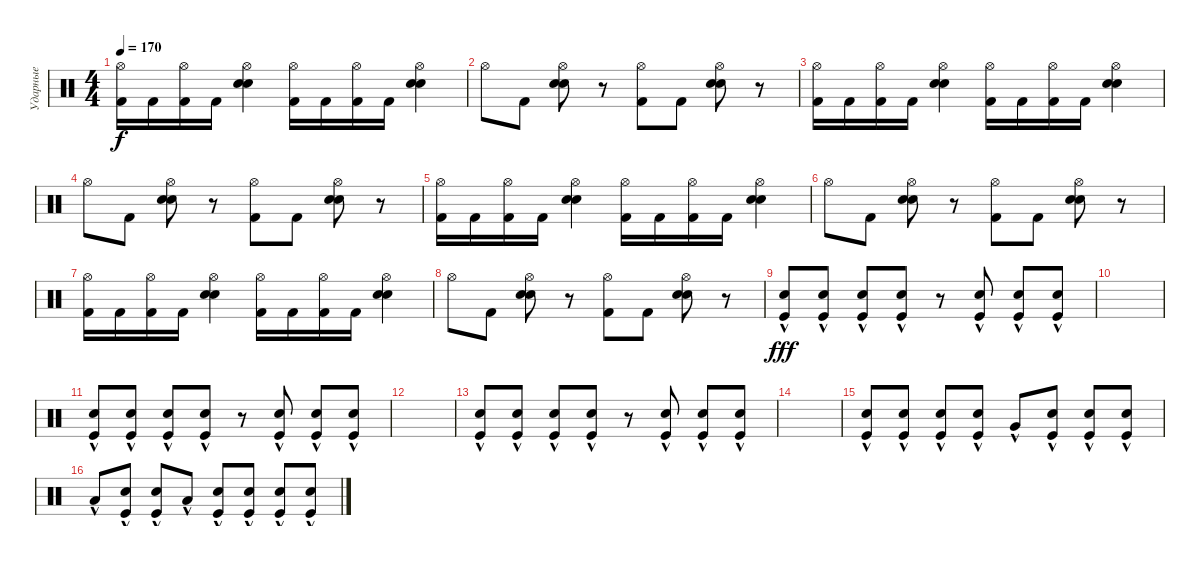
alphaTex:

\track ("Ударные" "Ударные") {instrument percussion}
\staff {score}
\articulation defaults
\ts (4 4)
\tempo 170
\clef neutral
\ks c
("Kick (hit) 2" "Hi-Hat (open)").16{dy f} "Kick (hit) 2".16 ("Kick (hit) 2" "Hi-Hat (open)").16 "Kick (hit) 2".16 ("Electric Snare (hit)" "Electric Snare (hit)" "Hi-Hat (open)").4 ("Kick (hit) 2" "Hi-Hat (open)").16 "Kick (hit) 2".16 ("Kick (hit) 2" "Hi-Hat (open)").16 "Kick (hit) 2".16 ("Electric Snare (hit)" "Electric Snare (hit)" "Hi-Hat (open)").4 |
"Hi-Hat (open)".8 "Kick (hit) 2".8 ("Electric Snare (hit)" "Electric Snare (hit)" "Hi-Hat (open)").8 r.8 ("Kick (hit) 2" "Hi-Hat (open)").8 "Kick (hit) 2".8 ("Electric Snare (hit)" "Electric Snare (hit)" "Hi-Hat (open)").8 r.8 |
("Kick (hit) 2" "Hi-Hat (open)").16 "Kick (hit) 2".16 ("Kick (hit) 2" "Hi-Hat (open)").16 "Kick (hit) 2".16 ("Electric Snare (hit)" "Electric Snare (hit)" "Hi-Hat (open)").4 ("Kick (hit) 2" "Hi-Hat (open)").16 "Kick (hit) 2".16 ("Kick (hit) 2" "Hi-Hat (open)").16 "Kick (hit) 2".16 ("Electric Snare (hit)" "Electric Snare (hit)" "Hi-Hat (open)").4 |
"Hi-Hat (open)".8 "Kick (hit) 2".8 ("Electric Snare (hit)" "Electric Snare (hit)" "Hi-Hat (open)").8 r.8 ("Kick (hit) 2" "Hi-Hat (open)").8 "Kick (hit) 2".8 ("Electric Snare (hit)" "Electric Snare (hit)" "Hi-Hat (open)").8 r.8 |
("Kick (hit) 2" "Hi-Hat (open)").16 "Kick (hit) 2".16 ("Kick (hit) 2" "Hi-Hat (open)").16 "Kick (hit) 2".16 ("Electric Snare (hit)" "Electric Snare (hit)" "Hi-Hat (open)").4 ("Kick (hit) 2" "Hi-Hat (open)").16 "Kick (hit) 2".16 ("Kick (hit) 2" "Hi-Hat (open)").16 "Kick (hit) 2".16 ("Electric Snare (hit)" "Electric Snare (hit)" "Hi-Hat (open)").4 |
"Hi-Hat (open)".8 "Kick (hit) 2".8 ("Electric Snare (hit)" "Electric Snare (hit)" "Hi-Hat (open)").8 r.8 ("Kick (hit) 2" "Hi-Hat (open)").8 "Kick (hit) 2".8 ("Electric Snare (hit)" "Electric Snare (hit)" "Hi-Hat (open)").8 r.8 |
("Kick (hit) 2" "Hi-Hat (open)").16 "Kick (hit) 2".16 ("Kick (hit) 2" "Hi-Hat (open)").16 "Kick (hit) 2".16 ("Electric Snare (hit)" "Electric Snare (hit)" "Hi-Hat (open)").4 ("Kick (hit) 2" "Hi-Hat (open)").16 "Kick (hit) 2".16 ("Kick (hit) 2" "Hi-Hat (open)").16 "Kick (hit) 2".16 ("Electric Snare (hit)" "Electric Snare (hit)" "Hi-Hat (open)").4 |
"Hi-Hat (open)".8 "Kick (hit) 2".8 ("Electric Snare (hit)" "Electric Snare (hit)" "Hi-Hat (open)").8 r.8 ("Kick (hit) 2" "Hi-Hat (open)").8 "Kick (hit) 2".8 ("Electric Snare (hit)" "Electric Snare (hit)" "Hi-Hat (open)").8 r.8 |
("Electric Snare (hit)"{hac} "Kick (hit)"{hac}).8{dy fff} ("Kick (hit)"{hac} "Electric Snare (hit)"{hac}).8 ("Electric Snare (hit)"{hac} "Kick (hit)"{hac}).8 ("Kick (hit)"{hac} "Electric Snare (hit)"{hac}).8 r.8 ("Electric Snare (hit)"{hac} "Kick (hit)"{hac}).8 ("Kick (hit)"{hac} "Electric Snare (hit)"{hac}).8 ("Electric Snare (hit)"{hac} "Kick (hit)"{hac}).8 |
|
("Electric Snare (hit)"{hac} "Kick (hit)"{hac}).8 ("Kick (hit)"{hac} "Electric Snare (hit)"{hac}).8 ("Electric Snare (hit)"{hac} "Kick (hit)"{hac}).8 ("Kick (hit)"{hac} "Electric Snare (hit)"{hac}).8 r.8 ("Electric Snare (hit)"{hac} "Kick (hit)"{hac}).8 ("Kick (hit)"{hac} "Electric Snare (hit)"{hac}).8 ("Electric Snare (hit)"{hac} "Kick (hit)"{hac}).8 |
|
("Electric Snare (hit)"{hac} "Kick (hit)"{hac}).8 ("Kick (hit)"{hac} "Electric Snare (hit)"{hac}).8 ("Electric Snare (hit)"{hac} "Kick (hit)"{hac}).8 ("Kick (hit)"{hac} "Electric Snare (hit)"{hac}).8 r.8 ("Electric Snare (hit)"{hac} "Kick (hit)"{hac}).8 ("Kick (hit)"{hac} "Electric Snare (hit)"{hac}).8 ("Electric Snare (hit)"{hac} "Kick (hit)"{hac}).8 |
|
("Electric Snare (hit)"{hac} "Kick (hit)"{hac}).8 ("Kick (hit)"{hac} "Electric Snare (hit)"{hac}).8 ("Electric Snare (hit)"{hac} "Kick (hit)"{hac}).8 ("Kick (hit)"{hac} "Electric Snare (hit)"{hac}).8 "Very Low Tom (hit)"{hac}.8 ("Electric Snare (hit)"{hac} "Kick (hit)"{hac}).8 ("Kick (hit)"{hac} "Electric Snare (hit)"{hac}).8 ("Electric Snare (hit)"{hac} "Kick (hit)"{hac}).8 |
"Low Floor Tom (hit)"{hac}.8 ("Electric Snare (hit)"{hac} "Kick (hit)"{hac}).8 ("Kick (hit)"{hac} "Electric Snare (hit)"{hac}).8 "Low Tom (hit)"{hac}.8 ("Electric Snare (hit)"{hac} "Kick (hit)"{hac}).8 ("Kick (hit)"{hac} "Electric Snare (hit)"{hac}).8 ("Electric Snare (hit)"{hac} "Kick (hit)"{hac}).8 ("Electric Snare (hit)"{hac} "Kick (hit)"{hac}).8
